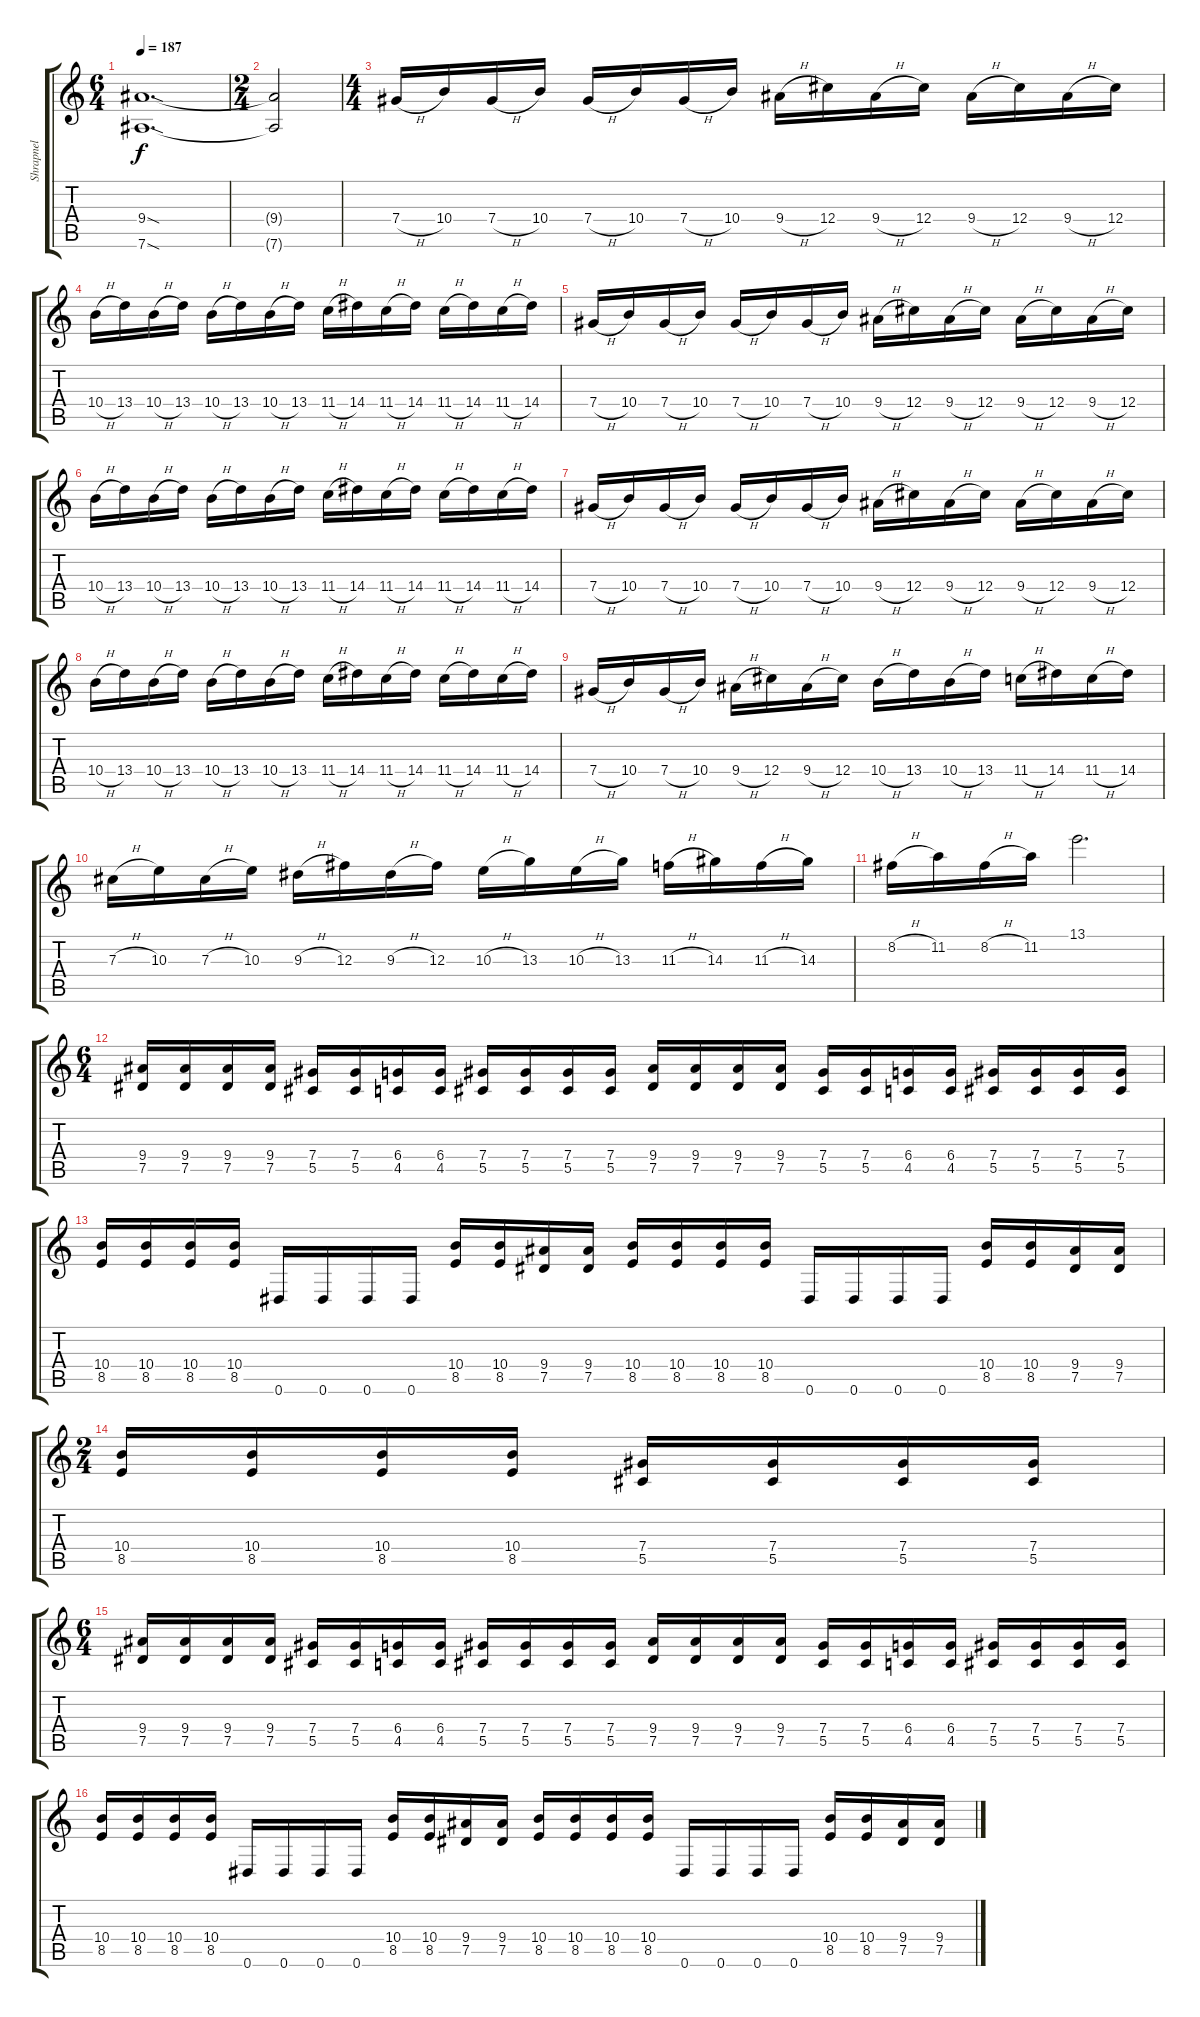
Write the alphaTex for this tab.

\track ("Shrapnel" "Shrapnel") {instrument distortionguitar}
\staff {score tabs}
\tuning (Eb4 Bb3 Gb3 Db3 Ab2 Eb2) {hide}
\ts (6 4)
\tempo 187
\clef g2
\ks c
(9.4{sod} 7.6{sod}).1{d dy f} |
\ts (2 4)
(9.4{t} 7.6{t}).2 |
\ts (4 4)
7.4{h}.16 10.4.16 7.4{h}.16 10.4.16 7.4{h}.16 10.4.16 7.4{h}.16 10.4.16 9.4{h}.16 12.4.16 9.4{h}.16 12.4.16 9.4{h}.16 12.4.16 9.4{h}.16 12.4.16 |
10.4{h}.16 13.4.16 10.4{h}.16 13.4.16 10.4{h}.16 13.4.16 10.4{h}.16 13.4.16 11.4{h}.16 14.4.16 11.4{h}.16 14.4.16 11.4{h}.16 14.4.16 11.4{h}.16 14.4.16 |
7.4{h}.16 10.4.16 7.4{h}.16 10.4.16 7.4{h}.16 10.4.16 7.4{h}.16 10.4.16 9.4{h}.16 12.4.16 9.4{h}.16 12.4.16 9.4{h}.16 12.4.16 9.4{h}.16 12.4.16 |
10.4{h}.16 13.4.16 10.4{h}.16 13.4.16 10.4{h}.16 13.4.16 10.4{h}.16 13.4.16 11.4{h}.16 14.4.16 11.4{h}.16 14.4.16 11.4{h}.16 14.4.16 11.4{h}.16 14.4.16 |
7.4{h}.16 10.4.16 7.4{h}.16 10.4.16 7.4{h}.16 10.4.16 7.4{h}.16 10.4.16 9.4{h}.16 12.4.16 9.4{h}.16 12.4.16 9.4{h}.16 12.4.16 9.4{h}.16 12.4.16 |
10.4{h}.16 13.4.16 10.4{h}.16 13.4.16 10.4{h}.16 13.4.16 10.4{h}.16 13.4.16 11.4{h}.16 14.4.16 11.4{h}.16 14.4.16 11.4{h}.16 14.4.16 11.4{h}.16 14.4.16 |
7.4{h}.16 10.4.16 7.4{h}.16 10.4.16 9.4{h}.16 12.4.16 9.4{h}.16 12.4.16 10.4{h}.16 13.4.16 10.4{h}.16 13.4.16 11.4{h}.16 14.4.16 11.4{h}.16 14.4.16 |
7.3{h}.16 10.3.16 7.3{h}.16 10.3.16 9.3{h}.16 12.3.16 9.3{h}.16 12.3.16 10.3{h}.16 13.3.16 10.3{h}.16 13.3.16 11.3{h}.16 14.3.16 11.3{h}.16 14.3.16 |
8.2{h}.16 11.2.16 8.2{h}.16 11.2.16 13.1.2{d} |
\ts (6 4)
(9.4 7.5).16 (9.4 7.5).16 (9.4 7.5).16 (9.4 7.5).16 (7.4 5.5).16 (7.4 5.5).16 (6.4 4.5).16 (6.4 4.5).16 (7.4 5.5).16 (7.4 5.5).16 (7.4 5.5).16 (7.4 5.5).16 (9.4 7.5).16 (9.4 7.5).16 (9.4 7.5).16 (9.4 7.5).16 (7.4 5.5).16 (7.4 5.5).16 (6.4 4.5).16 (6.4 4.5).16 (7.4 5.5).16 (7.4 5.5).16 (7.4 5.5).16 (7.4 5.5).16 |
(10.4 8.5).16 (10.4 8.5).16 (10.4 8.5).16 (10.4 8.5).16 0.6.16 0.6.16 0.6.16 0.6.16 (10.4 8.5).16 (10.4 8.5).16 (9.4 7.5).16 (9.4 7.5).16 (10.4 8.5).16 (10.4 8.5).16 (10.4 8.5).16 (10.4 8.5).16 0.6.16 0.6.16 0.6.16 0.6.16 (10.4 8.5).16 (10.4 8.5).16 (9.4 7.5).16 (9.4 7.5).16 |
\ts (2 4)
(10.4 8.5).16 (10.4 8.5).16 (10.4 8.5).16 (10.4 8.5).16 (7.4 5.5).16 (7.4 5.5).16 (7.4 5.5).16 (7.4 5.5).16 |
\ts (6 4)
(9.4 7.5).16 (9.4 7.5).16 (9.4 7.5).16 (9.4 7.5).16 (7.4 5.5).16 (7.4 5.5).16 (6.4 4.5).16 (6.4 4.5).16 (7.4 5.5).16 (7.4 5.5).16 (7.4 5.5).16 (7.4 5.5).16 (9.4 7.5).16 (9.4 7.5).16 (9.4 7.5).16 (9.4 7.5).16 (7.4 5.5).16 (7.4 5.5).16 (6.4 4.5).16 (6.4 4.5).16 (7.4 5.5).16 (7.4 5.5).16 (7.4 5.5).16 (7.4 5.5).16 |
(10.4 8.5).16 (10.4 8.5).16 (10.4 8.5).16 (10.4 8.5).16 0.6.16 0.6.16 0.6.16 0.6.16 (10.4 8.5).16 (10.4 8.5).16 (9.4 7.5).16 (9.4 7.5).16 (10.4 8.5).16 (10.4 8.5).16 (10.4 8.5).16 (10.4 8.5).16 0.6.16 0.6.16 0.6.16 0.6.16 (10.4 8.5).16 (10.4 8.5).16 (9.4 7.5).16 (9.4 7.5).16
